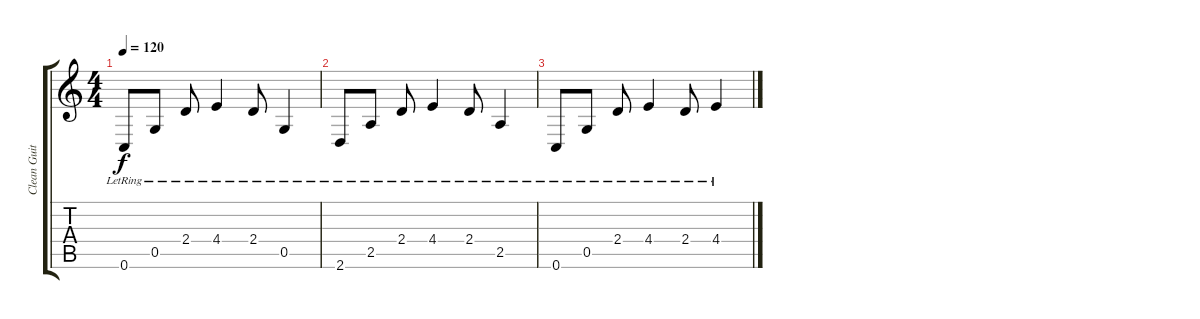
\track ("Clean Guitar/Second Guitar" "Clean Guit") {instrument acousticguitarsteel}
\staff {score tabs}
\tuning (D4 A3 F3 C3 G2 C2) {hide}
\ts (4 4)
\tempo 120
\clef g2
\ks c
0.6{lr}.8{dy f} 0.5{lr}.8 2.4{lr}.8 4.4{lr}.4 2.4{lr}.8 0.5{lr}.4 |
2.6{lr}.8 2.5{lr}.8 2.4{lr}.8 4.4{lr}.4 2.4{lr}.8 2.5{lr}.4 |
0.6{lr}.8 0.5{lr}.8 2.4{lr}.8 4.4{lr}.4 2.4{lr}.8 4.4{lr}.4
